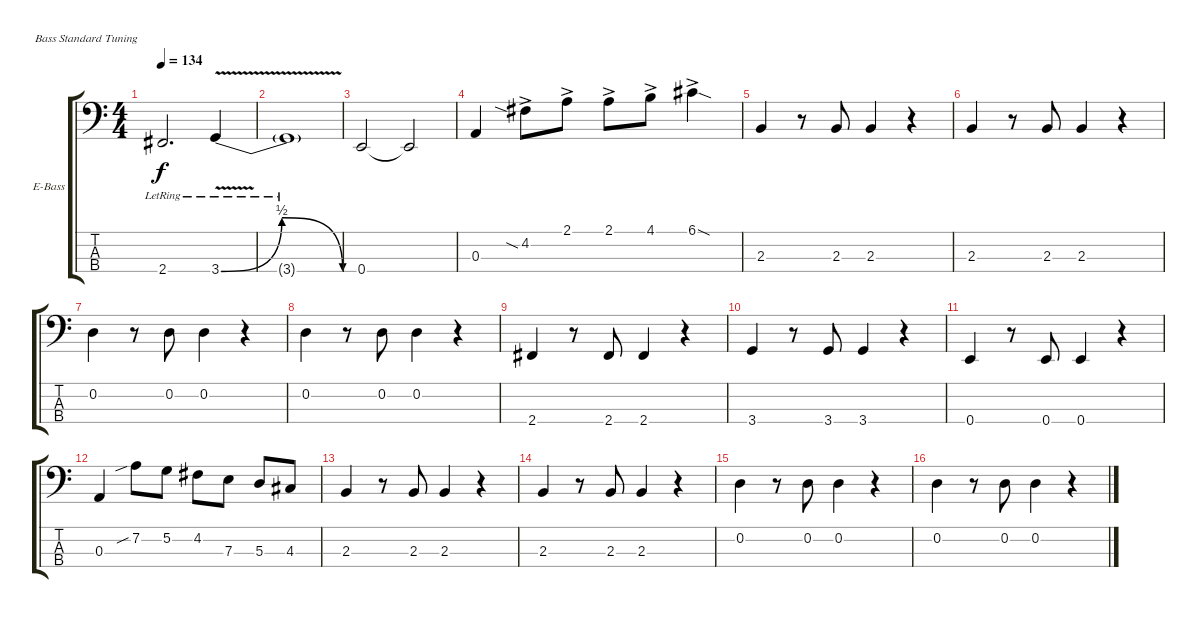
\defaultSystemsLayout 4
\bracketExtendMode groupsimilarinstruments
\firstSystemTrackNameOrientation horizontal
\otherSystemsTrackNameOrientation horizontal
\track ("Electric Bass" "E-Bass") {instrument electricbassfinger}
\staff {score tabs}
\tuning (G2 D2 A1 E1)
\ts (4 4)
\tempo 134
\clef f4
\ks c
2.4{lr}.2{d dy f} 3.4{be (bendrelease 0 0 10.2 2 20.4 2 30 0) v lr}.4 |
3.4{lr t}.1 |
0.4.2 0.4{t}.2 |
0.3.4 4.2{sia ac}.8 2.1{ac}.8 2.1{ac}.8 4.1{ac}.8 6.1{sod ac}.4 |
2.3.4 r.8 2.3.8 2.3.4 r.4 |
2.3.4 r.8 2.3.8 2.3.4 r.4 |
0.2.4 r.8 0.2.8 0.2.4 r.4 |
0.2.4 r.8 0.2.8 0.2.4 r.4 |
2.4.4 r.8 2.4.8 2.4.4 r.4 |
3.4.4 r.8 3.4.8 3.4.4 r.4 |
0.4.4 r.8 0.4.8 0.4.4 r.4 |
0.3.4 7.2{sib}.8 5.2.8 4.2.8 7.3.8 5.3.8 4.3.8 |
2.3.4 r.8 2.3.8 2.3.4 r.4 |
2.3.4 r.8 2.3.8 2.3.4 r.4 |
0.2.4 r.8 0.2.8 0.2.4 r.4 |
0.2.4 r.8 0.2.8 0.2.4 r.4
